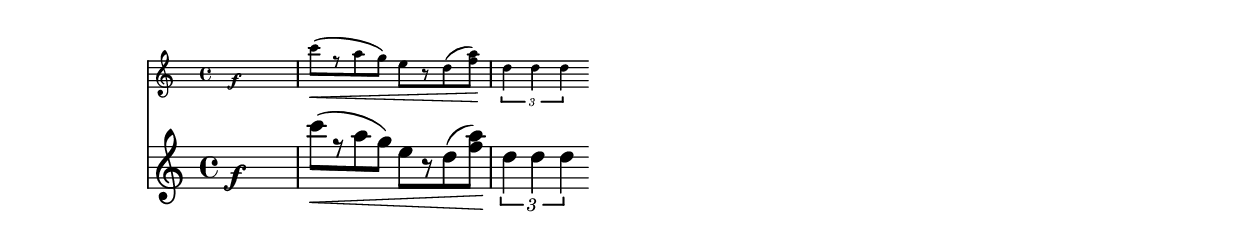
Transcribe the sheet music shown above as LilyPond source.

\header {
    
texidoc = "Staffs may be present in several sizes within a score.
This is achieved with an internal scaling factor. When code forgets
factor, objects generally become too thick or too large.
"

}
\version "2.1.13"

\score {
  <<
    \new Staff \with {
      fontSize = #-4
      StaffSymbol \set #'staff-space = #(magstep -4)
    }
    \notes \relative c' {
\property Voice.DynamicText \set #'extra-offset = #'(0 . 3)
      s1-\f c''8[(\< r a g]) e[ r d( <f a>])\! \times 2/3 { d4 d d }
    }
    \new Staff
    \notes \relative c' {
\property Voice.DynamicText \set #'extra-offset = #'(0 . 3)
      s1-\f c''8[(\< r a g]) e[ r d( <f a>])\! \times 2/3 { d4 d d }
    }
  >>

  \paper {
    #(paper-set-staff-size 6)
    raggedright = ##t
  }
}
